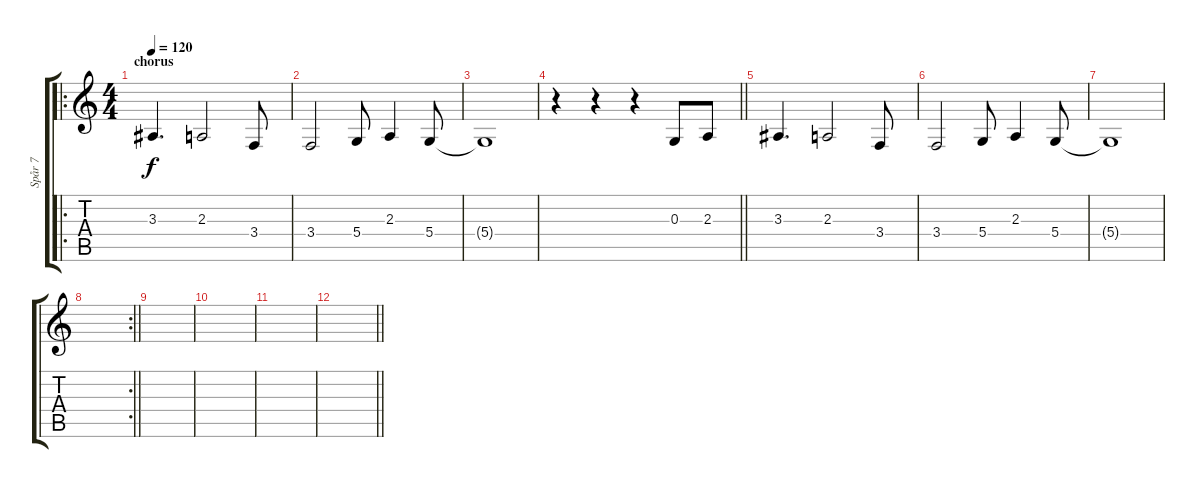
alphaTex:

\track ("Spår 7" "Spår 7") {instrument lead6voice}
\staff {score tabs}
\tuning (E4 B3 G3 D3 A2 E2) {hide}
\ro
\ts (4 4)
\section ("" "chorus")
\tempo 120
\clef g2
\ks c
3.3.4{d dy f} 2.3.2 3.4.8 |
3.4.2 5.4.8 2.3.4 5.4.8 |
5.4{t}.1 |
\barLineRight lightlight
r.4 r.4 r.4 0.3.8 2.3.8 |
3.3.4{d} 2.3.2 3.4.8 |
3.4.2 5.4.8 2.3.4 5.4.8 |
5.4{t}.1 |
\rc 2
\barLineRight lightlight
|
|
|
|
\barLineRight lightlight
